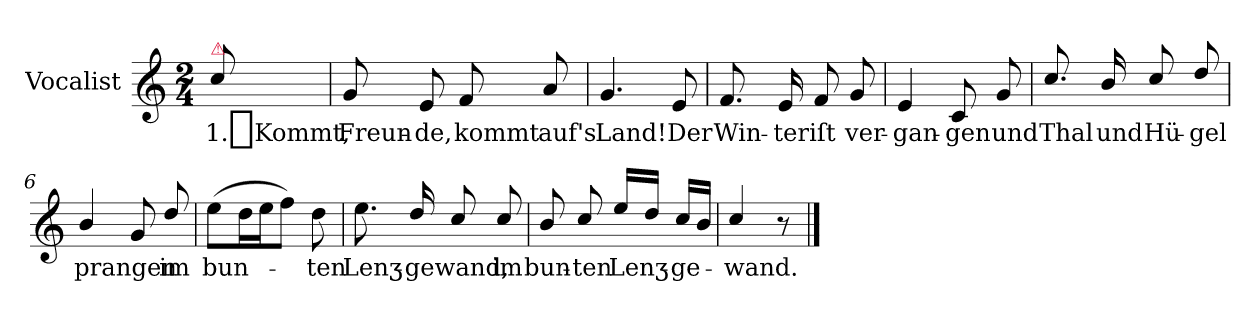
**kern	**text
*part1	*part1
*staff1	*staff1
*I"Vocalist	*
*clefG2	*
*k[]	*
*C:	*
*M2/4	*
=	=
!LO:TX:a:color=crimson:t=⚠	!
8cc/	1._Kommt,
=1	=1
8g	Freun-
8e	-de,
8f	kommt
8a	auf's
=2	=2
4.g	Land!
8e	Der
=3	=3
8.f	Win-
16e	-ter
8f	iſt
8g	ver-
=4	=4
4e	-gan-
8c	-gen
8g	und
=5	=5
8.cc/	Thal
16b/	und
8cc/	Hü-
8dd/	-gel
=6	=6
4b/	prangen
8g	.
8dd/	im
=7	=7
(8eeL	bun-
16ddL	.
16eeJ	.
8ffJ)	.
8dd	-ten
=8	=8
8.ee	Lenʒ-
16dd/	-gewand,
8cc/	.
8cc/	im
=9	=9
8b/	bun-
8cc/	-ten
16ee/LL	Lenʒ-
16ddJJ	.
16cc/LL	-ge-
16bJJ	.
=10	=10
4cc/	-wand.
8r	.
==	==
*-	*-
